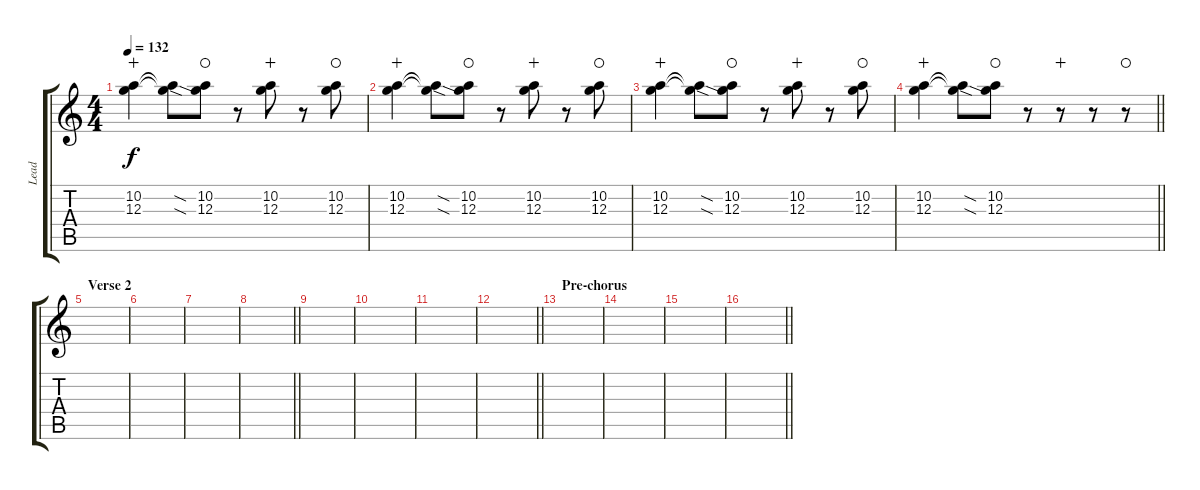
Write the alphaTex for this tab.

\track ("Lead" "Lead") {instrument distortionguitar}
\staff {score tabs}
\tuning (E4 B3 G3 D3 A2 D2) {hide}
\ts (4 4)
\tempo 132
\clef g2
\ks c
(10.2 12.3).4{dy f volume 9 wahc} (10.2{sod t} 12.3{sod t}).8 (10.2 12.3).8{waho} r.8 (10.2 12.3).8{wahc} r.8 (10.2 12.3).8{waho} |
(10.2 12.3).4{wahc} (10.2{sod t} 12.3{sod t}).8 (10.2 12.3).8{waho} r.8 (10.2 12.3).8{wahc} r.8 (10.2 12.3).8{waho} |
(10.2 12.3).4{wahc} (10.2{sod t} 12.3{sod t}).8 (10.2 12.3).8{waho} r.8 (10.2 12.3).8{wahc} r.8 (10.2 12.3).8{waho} |
\barLineRight lightlight
(10.2 12.3).4{wahc} (10.2{sod t} 12.3{sod t}).8 (10.2 12.3).8{waho} r.8 r.8{wahc} r.8 r.8{waho} |
\section ("" "Verse 2")
|
|
|
\barLineRight lightlight
|
|
|
|
\barLineRight lightlight
|
\section ("" "Pre-chorus")
|
|
|
\barLineRight lightlight
